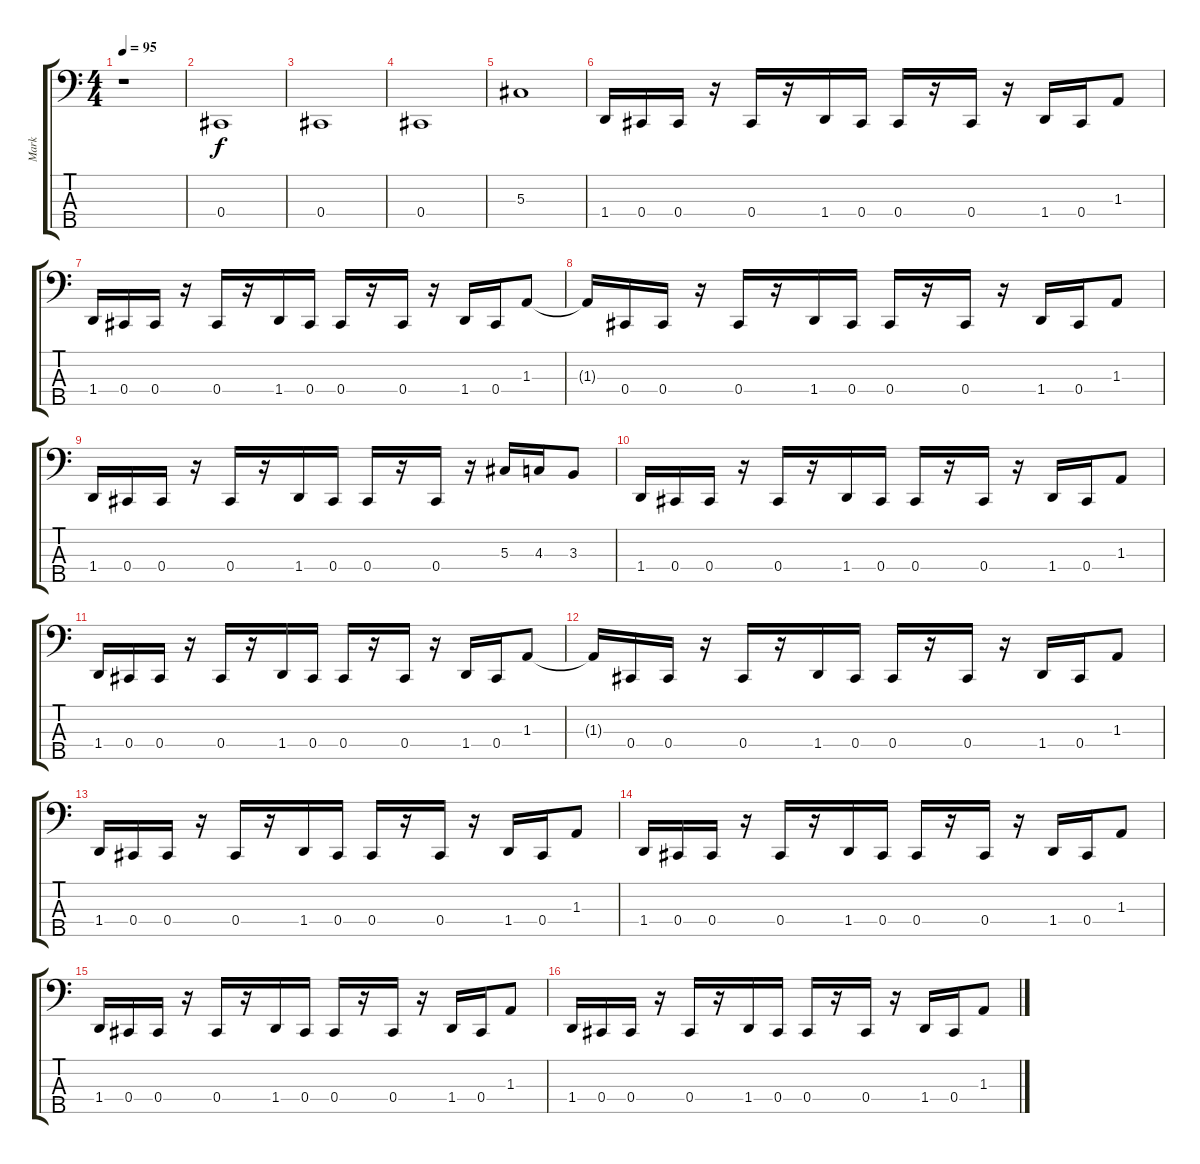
\track ("Mark" "Mark") {instrument electricbassfinger}
\staff {score tabs}
\tuning (Gb2 Db2 Ab1 Db1 Ab0) {hide}
\ts (4 4)
\tempo 95
\clef f4
\ks c
r.1{dy f instrument electricbassfinger} |
0.4.1 |
0.4.1 |
0.4.1 |
5.3.1 |
1.4.16 0.4.16 0.4.16 r.16 0.4.16 r.16 1.4.16 0.4.16 0.4.16 r.16 0.4.16 r.16 1.4.16 0.4.16 1.3.8 |
1.4.16 0.4.16 0.4.16 r.16 0.4.16 r.16 1.4.16 0.4.16 0.4.16 r.16 0.4.16 r.16 1.4.16 0.4.16 1.3.8 |
1.3{t}.16 0.4.16 0.4.16 r.16 0.4.16 r.16 1.4.16 0.4.16 0.4.16 r.16 0.4.16 r.16 1.4.16 0.4.16 1.3.8 |
1.4.16 0.4.16 0.4.16 r.16 0.4.16 r.16 1.4.16 0.4.16 0.4.16 r.16 0.4.16 r.16 5.3.16 4.3.16 3.3.8 |
1.4.16 0.4.16 0.4.16 r.16 0.4.16 r.16 1.4.16 0.4.16 0.4.16 r.16 0.4.16 r.16 1.4.16 0.4.16 1.3.8 |
1.4.16 0.4.16 0.4.16 r.16 0.4.16 r.16 1.4.16 0.4.16 0.4.16 r.16 0.4.16 r.16 1.4.16 0.4.16 1.3.8 |
1.3{t}.16 0.4.16 0.4.16 r.16 0.4.16 r.16 1.4.16 0.4.16 0.4.16 r.16 0.4.16 r.16 1.4.16 0.4.16 1.3.8 |
1.4.16 0.4.16 0.4.16 r.16 0.4.16 r.16 1.4.16 0.4.16 0.4.16 r.16 0.4.16 r.16 1.4.16 0.4.16 1.3.8 |
1.4.16 0.4.16 0.4.16 r.16 0.4.16 r.16 1.4.16 0.4.16 0.4.16 r.16 0.4.16 r.16 1.4.16 0.4.16 1.3.8 |
1.4.16 0.4.16 0.4.16 r.16 0.4.16 r.16 1.4.16 0.4.16 0.4.16 r.16 0.4.16 r.16 1.4.16 0.4.16 1.3.8 |
1.4.16 0.4.16 0.4.16 r.16 0.4.16 r.16 1.4.16 0.4.16 0.4.16 r.16 0.4.16 r.16 1.4.16 0.4.16 1.3.8
